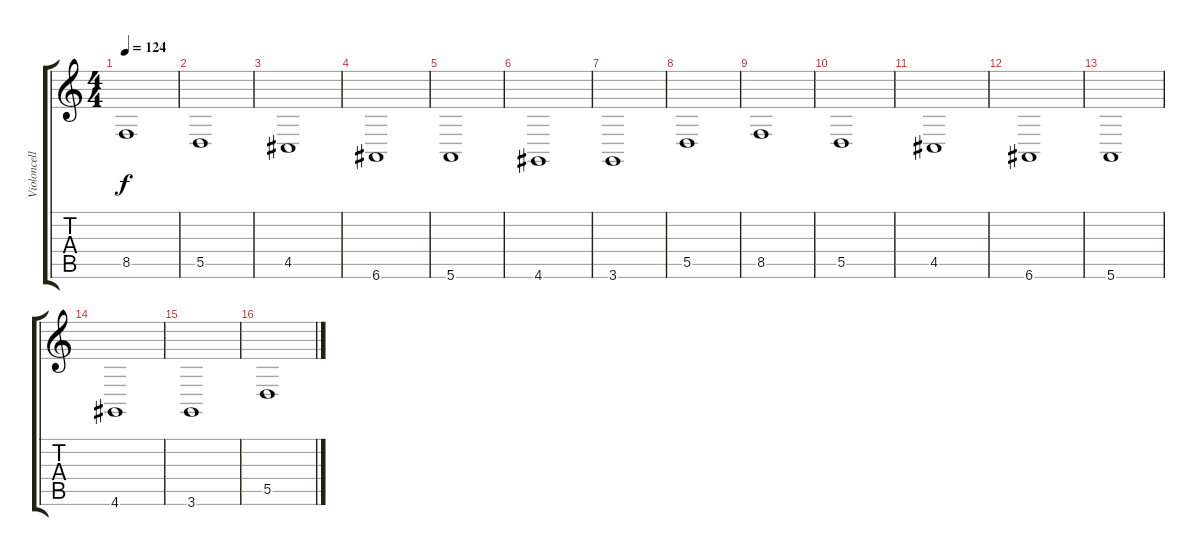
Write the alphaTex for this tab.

\track ("Violoncelle" "Violoncell") {instrument cello}
\staff {score tabs}
\tuning (E4 B3 G3 D3 A2 E2) {hide}
\ts (4 4)
\tempo 124
\clef g2
\ks c
8.5.1{dy f} |
5.5.1 |
4.5.1 |
6.6.1 |
5.6.1 |
4.6.1 |
3.6.1 |
5.5.1 |
8.5.1 |
5.5.1 |
4.5.1 |
6.6.1 |
5.6.1 |
4.6.1 |
3.6.1 |
5.5.1
